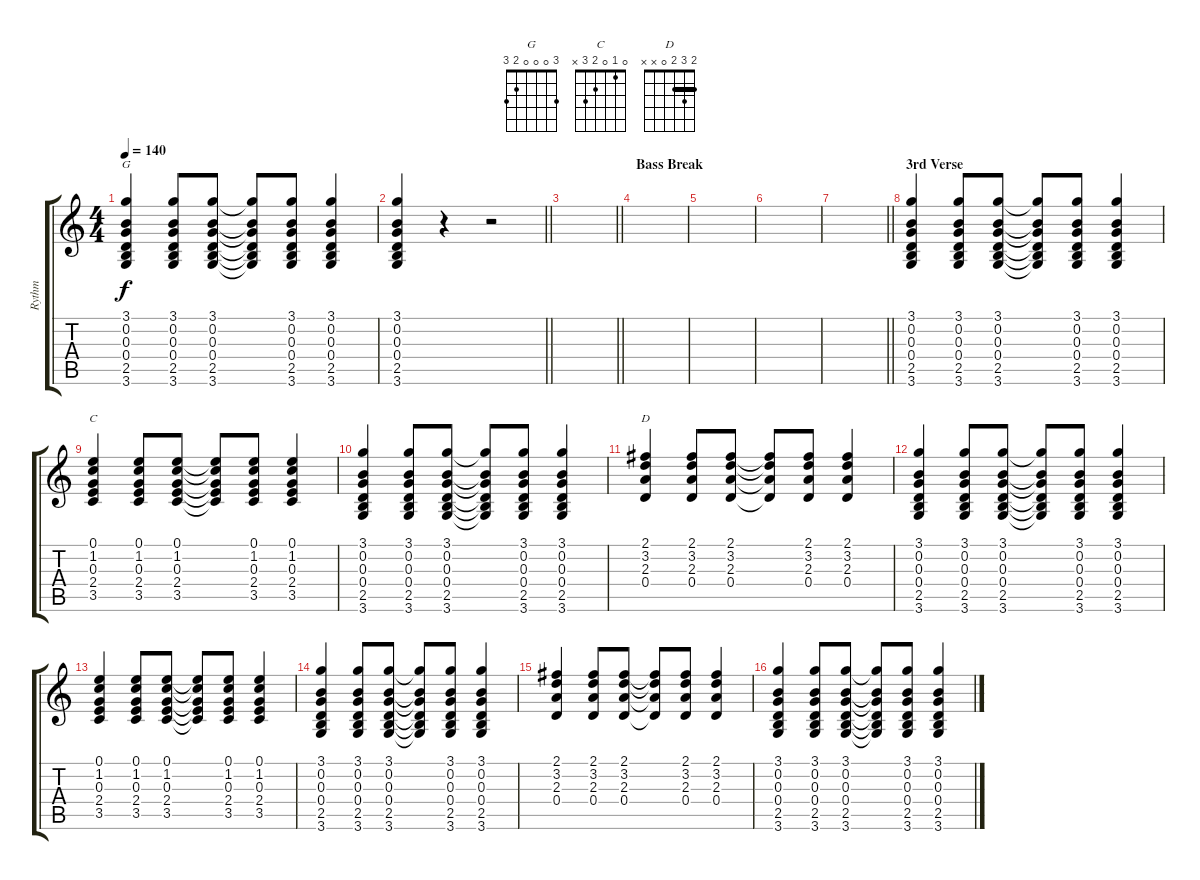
\track ("Rythm" "Rythm") {instrument acousticguitarsteel}
\staff {score tabs}
\tuning (E4 B3 G3 D3 A2 E2) {hide}
\chord ("G" 3 0 0 0 2 3)
\chord ("C" 0 1 0 2 3 x)
\chord ("D" 2 3 2 0 x x) {barre 2}
\ts (4 4)
\tempo 140
\clef g2
\ks c
(3.1 0.2 0.3 0.4 2.5 3.6).4{ch "G" dy f} (3.1 0.2 0.3 0.4 2.5 3.6).8 (3.1 0.2 0.3 0.4 2.5 3.6).8 (3.1{t} 0.2{t} 0.3{t} 0.4{t} 2.5{t} 3.6{t}).8 (3.1 0.2 0.3 0.4 2.5 3.6).8 (3.1 0.2 0.3 0.4 2.5 3.6).4 |
\barLineRight lightlight
(3.1 0.2 0.3 0.4 2.5 3.6).4 r.4 r.2 |
\barLineRight lightlight
|
\section ("" "Bass Break")
|
|
|
\barLineRight lightlight
|
\section ("" "3rd Verse")
(3.1 0.2 0.3 0.4 2.5 3.6).4 (3.1 0.2 0.3 0.4 2.5 3.6).8 (3.1 0.2 0.3 0.4 2.5 3.6).8 (3.1{t} 0.2{t} 0.3{t} 0.4{t} 2.5{t} 3.6{t}).8 (3.1 0.2 0.3 0.4 2.5 3.6).8 (3.1 0.2 0.3 0.4 2.5 3.6).4 |
(0.1 1.2 0.3 2.4 3.5).4{ch "C"} (0.1 1.2 0.3 2.4 3.5).8 (0.1 1.2 0.3 2.4 3.5).8 (0.1{t} 1.2{t} 0.3{t} 2.4{t} 3.5{t}).8 (0.1 1.2 0.3 2.4 3.5).8 (0.1 1.2 0.3 2.4 3.5).4 |
(3.1 0.2 0.3 0.4 2.5 3.6).4 (3.1 0.2 0.3 0.4 2.5 3.6).8 (3.1 0.2 0.3 0.4 2.5 3.6).8 (3.1{t} 0.2{t} 0.3{t} 0.4{t} 2.5{t} 3.6{t}).8 (3.1 0.2 0.3 0.4 2.5 3.6).8 (3.1 0.2 0.3 0.4 2.5 3.6).4 |
(2.1 3.2 2.3 0.4).4{ch "D"} (2.1 3.2 2.3 0.4).8 (2.1 3.2 2.3 0.4).8 (2.1{t} 3.2{t} 2.3{t} 0.4{t}).8 (2.1 3.2 2.3 0.4).8 (2.1 3.2 2.3 0.4).4 |
(3.1 0.2 0.3 0.4 2.5 3.6).4 (3.1 0.2 0.3 0.4 2.5 3.6).8 (3.1 0.2 0.3 0.4 2.5 3.6).8 (3.1{t} 0.2{t} 0.3{t} 0.4{t} 2.5{t} 3.6{t}).8 (3.1 0.2 0.3 0.4 2.5 3.6).8 (3.1 0.2 0.3 0.4 2.5 3.6).4 |
(0.1 1.2 0.3 2.4 3.5).4 (0.1 1.2 0.3 2.4 3.5).8 (0.1 1.2 0.3 2.4 3.5).8 (0.1{t} 1.2{t} 0.3{t} 2.4{t} 3.5{t}).8 (0.1 1.2 0.3 2.4 3.5).8 (0.1 1.2 0.3 2.4 3.5).4 |
(3.1 0.2 0.3 0.4 2.5 3.6).4 (3.1 0.2 0.3 0.4 2.5 3.6).8 (3.1 0.2 0.3 0.4 2.5 3.6).8 (3.1{t} 0.2{t} 0.3{t} 0.4{t} 2.5{t} 3.6{t}).8 (3.1 0.2 0.3 0.4 2.5 3.6).8 (3.1 0.2 0.3 0.4 2.5 3.6).4 |
(2.1 3.2 2.3 0.4).4 (2.1 3.2 2.3 0.4).8 (2.1 3.2 2.3 0.4).8 (2.1{t} 3.2{t} 2.3{t} 0.4{t}).8 (2.1 3.2 2.3 0.4).8 (2.1 3.2 2.3 0.4).4 |
(3.1 0.2 0.3 0.4 2.5 3.6).4 (3.1 0.2 0.3 0.4 2.5 3.6).8 (3.1 0.2 0.3 0.4 2.5 3.6).8 (3.1{t} 0.2{t} 0.3{t} 0.4{t} 2.5{t} 3.6{t}).8 (3.1 0.2 0.3 0.4 2.5 3.6).8 (3.1 0.2 0.3 0.4 2.5 3.6).4
